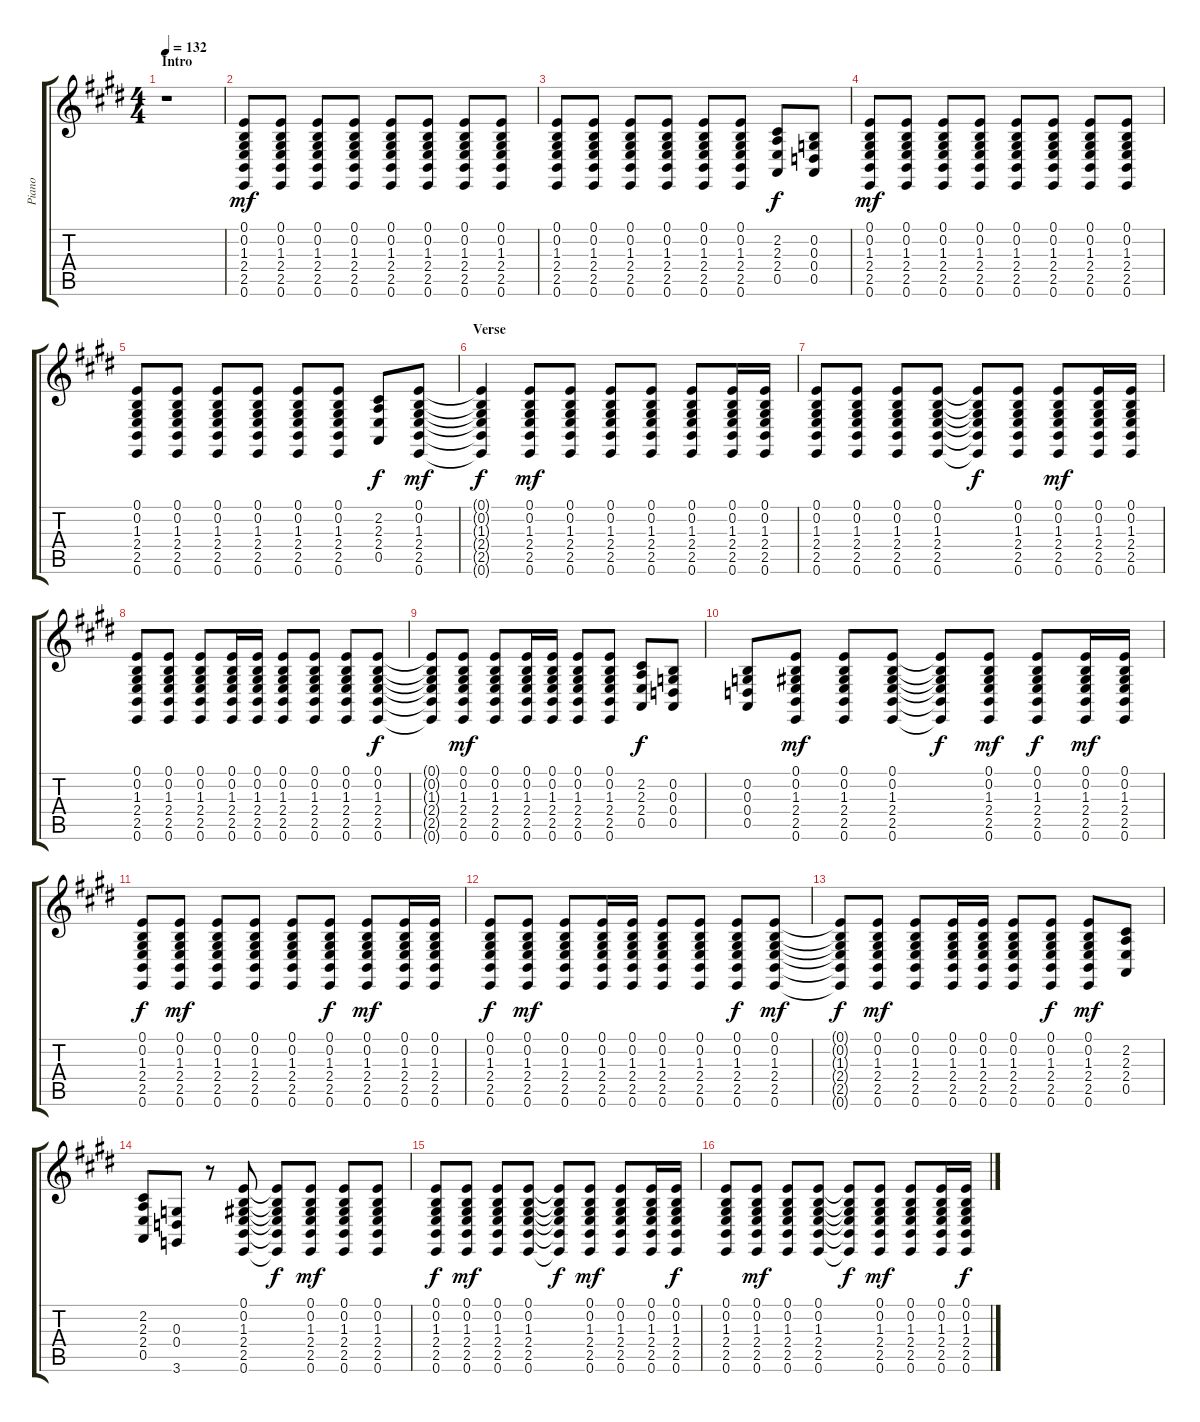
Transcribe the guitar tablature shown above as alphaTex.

\track ("Piano" "Piano") {instrument acousticgrandpiano}
\staff {score tabs}
\tuning (E4 B3 G3 D3 A2 E2) {hide}
\ts (4 4)
\section ("" "Intro")
\tempo 132
\clef g2
\ks e
r.1{dy mf instrument acousticgrandpiano} |
(0.1 0.2 1.3 2.4 2.5 0.6).8 (0.1 0.2 1.3 2.4 2.5 0.6).8 (0.1 0.2 1.3 2.4 2.5 0.6).8 (0.1 0.2 1.3 2.4 2.5 0.6).8 (0.1 0.2 1.3 2.4 2.5 0.6).8 (0.1 0.2 1.3 2.4 2.5 0.6).8 (0.1 0.2 1.3 2.4 2.5 0.6).8 (0.1 0.2 1.3 2.4 2.5 0.6).8 |
(0.1 0.2 1.3 2.4 2.5 0.6).8 (0.1 0.2 1.3 2.4 2.5 0.6).8 (0.1 0.2 1.3 2.4 2.5 0.6).8 (0.1 0.2 1.3 2.4 2.5 0.6).8 (0.1 0.2 1.3 2.4 2.5 0.6).8 (0.1 0.2 1.3 2.4 2.5 0.6).8 (2.2 2.3 2.4 0.5).8{dy f} (0.2 0.3 0.4 0.5).8 |
(0.1 0.2 1.3 2.4 2.5 0.6).8{dy mf} (0.1 0.2 1.3 2.4 2.5 0.6).8 (0.1 0.2 1.3 2.4 2.5 0.6).8 (0.1 0.2 1.3 2.4 2.5 0.6).8 (0.1 0.2 1.3 2.4 2.5 0.6).8 (0.1 0.2 1.3 2.4 2.5 0.6).8 (0.1 0.2 1.3 2.4 2.5 0.6).8 (0.1 0.2 1.3 2.4 2.5 0.6).8 |
(0.1 0.2 1.3 2.4 2.5 0.6).8 (0.1 0.2 1.3 2.4 2.5 0.6).8 (0.1 0.2 1.3 2.4 2.5 0.6).8 (0.1 0.2 1.3 2.4 2.5 0.6).8 (0.1 0.2 1.3 2.4 2.5 0.6).8 (0.1 0.2 1.3 2.4 2.5 0.6).8 (2.2 2.3 2.4 0.5).8{dy f} (0.1 0.2 1.3 2.4 2.5 0.6).8{dy mf} |
\section ("" "Verse")
(0.1{t} 0.2{t} 1.3{t} 2.4{t} 2.5{t} 0.6{t}).4{dy f} (0.1 0.2 1.3 2.4 2.5 0.6).8{dy mf} (0.1 0.2 1.3 2.4 2.5 0.6).8 (0.1 0.2 1.3 2.4 2.5 0.6).8 (0.1 0.2 1.3 2.4 2.5 0.6).8 (0.1 0.2 1.3 2.4 2.5 0.6).8 (0.1 0.2 1.3 2.4 2.5 0.6).16 (0.1 0.2 1.3 2.4 2.5 0.6).16 |
(0.1 0.2 1.3 2.4 2.5 0.6).8 (0.1 0.2 1.3 2.4 2.5 0.6).8 (0.1 0.2 1.3 2.4 2.5 0.6).8 (0.1 0.2 1.3 2.4 2.5 0.6).8 (0.1{t} 0.2{t} 1.3{t} 2.4{t} 2.5{t} 0.6{t}).8{dy f} (0.1 0.2 1.3 2.4 2.5 0.6).8 (0.1 0.2 1.3 2.4 2.5 0.6).8{dy mf} (0.1 0.2 1.3 2.4 2.5 0.6).16 (0.1 0.2 1.3 2.4 2.5 0.6).16 |
(0.1 0.2 1.3 2.4 2.5 0.6).8 (0.1 0.2 1.3 2.4 2.5 0.6).8 (0.1 0.2 1.3 2.4 2.5 0.6).8 (0.1 0.2 1.3 2.4 2.5 0.6).16 (0.1 0.2 1.3 2.4 2.5 0.6).16 (0.1 0.2 1.3 2.4 2.5 0.6).8 (0.1 0.2 1.3 2.4 2.5 0.6).8 (0.1 0.2 1.3 2.4 2.5 0.6).8 (0.1 0.2 1.3 2.4 2.5 0.6).8{dy f} |
(0.1{t} 0.2{t} 1.3{t} 2.4{t} 2.5{t} 0.6{t}).8 (0.1 0.2 1.3 2.4 2.5 0.6).8{dy mf} (0.1 0.2 1.3 2.4 2.5 0.6).8 (0.1 0.2 1.3 2.4 2.5 0.6).16 (0.1 0.2 1.3 2.4 2.5 0.6).16 (0.1 0.2 1.3 2.4 2.5 0.6).8 (0.1 0.2 1.3 2.4 2.5 0.6).8 (2.2 2.3 2.4 0.5).8{dy f} (0.2 0.3 0.4 0.5).8 |
(0.2 0.3 0.4 0.5).8 (0.1 0.2 1.3 2.4 2.5 0.6).8{dy mf} (0.1 0.2 1.3 2.4 2.5 0.6).8 (0.1 0.2 1.3 2.4 2.5 0.6).8 (0.1{t} 0.2{t} 1.3{t} 2.4{t} 2.5{t} 0.6{t}).8{dy f} (0.1 0.2 1.3 2.4 2.5 0.6).8{dy mf} (0.1 0.2 1.3 2.4 2.5 0.6).8{dy f} (0.1 0.2 1.3 2.4 2.5 0.6).16{dy mf} (0.1 0.2 1.3 2.4 2.5 0.6).16 |
(0.1 0.2 1.3 2.4 2.5 0.6).8{dy f} (0.1 0.2 1.3 2.4 2.5 0.6).8{dy mf} (0.1 0.2 1.3 2.4 2.5 0.6).8 (0.1 0.2 1.3 2.4 2.5 0.6).8 (0.1 0.2 1.3 2.4 2.5 0.6).8 (0.1 0.2 1.3 2.4 2.5 0.6).8{dy f} (0.1 0.2 1.3 2.4 2.5 0.6).8{dy mf} (0.1 0.2 1.3 2.4 2.5 0.6).16 (0.1 0.2 1.3 2.4 2.5 0.6).16 |
(0.1 0.2 1.3 2.4 2.5 0.6).8{dy f} (0.1 0.2 1.3 2.4 2.5 0.6).8{dy mf} (0.1 0.2 1.3 2.4 2.5 0.6).8 (0.1 0.2 1.3 2.4 2.5 0.6).16 (0.1 0.2 1.3 2.4 2.5 0.6).16 (0.1 0.2 1.3 2.4 2.5 0.6).8 (0.1 0.2 1.3 2.4 2.5 0.6).8 (0.1 0.2 1.3 2.4 2.5 0.6).8{dy f} (0.1 0.2 1.3 2.4 2.5 0.6).8{dy mf} |
(0.1{t} 0.2{t} 1.3{t} 2.4{t} 2.5{t} 0.6{t}).8{dy f} (0.1 0.2 1.3 2.4 2.5 0.6).8{dy mf} (0.1 0.2 1.3 2.4 2.5 0.6).8 (0.1 0.2 1.3 2.4 2.5 0.6).16 (0.1 0.2 1.3 2.4 2.5 0.6).16 (0.1 0.2 1.3 2.4 2.5 0.6).8 (0.1 0.2 1.3 2.4 2.5 0.6).8{dy f} (0.1 0.2 1.3 2.4 2.5 0.6).8{dy mf} (2.2 2.3 2.4 0.5).8 |
(2.2 2.3 2.4 0.5).8 (0.3 0.4 3.6).8 r.8 (0.1 0.2 1.3 2.4 2.5 0.6).8 (0.1{t} 0.2{t} 1.3{t} 2.4{t} 2.5{t} 0.6{t}).8{dy f} (0.1 0.2 1.3 2.4 2.5 0.6).8{dy mf} (0.1 0.2 1.3 2.4 2.5 0.6).8 (0.1 0.2 1.3 2.4 2.5 0.6).8 |
(0.1 0.2 1.3 2.4 2.5 0.6).8{dy f} (0.1 0.2 1.3 2.4 2.5 0.6).8{dy mf} (0.1 0.2 1.3 2.4 2.5 0.6).8 (0.1 0.2 1.3 2.4 2.5 0.6).8 (0.1{t} 0.2{t} 1.3{t} 2.4{t} 2.5{t} 0.6{t}).8{dy f} (0.1 0.2 1.3 2.4 2.5 0.6).8{dy mf} (0.1 0.2 1.3 2.4 2.5 0.6).8 (0.1 0.2 1.3 2.4 2.5 0.6).16 (0.1 0.2 1.3 2.4 2.5 0.6).16{dy f} |
(0.1 0.2 1.3 2.4 2.5 0.6).8 (0.1 0.2 1.3 2.4 2.5 0.6).8{dy mf} (0.1 0.2 1.3 2.4 2.5 0.6).8 (0.1 0.2 1.3 2.4 2.5 0.6).8 (0.1{t} 0.2{t} 1.3{t} 2.4{t} 2.5{t} 0.6{t}).8{dy f} (0.1 0.2 1.3 2.4 2.5 0.6).8{dy mf} (0.1 0.2 1.3 2.4 2.5 0.6).8 (0.1 0.2 1.3 2.4 2.5 0.6).16 (0.1 0.2 1.3 2.4 2.5 0.6).16{dy f}
